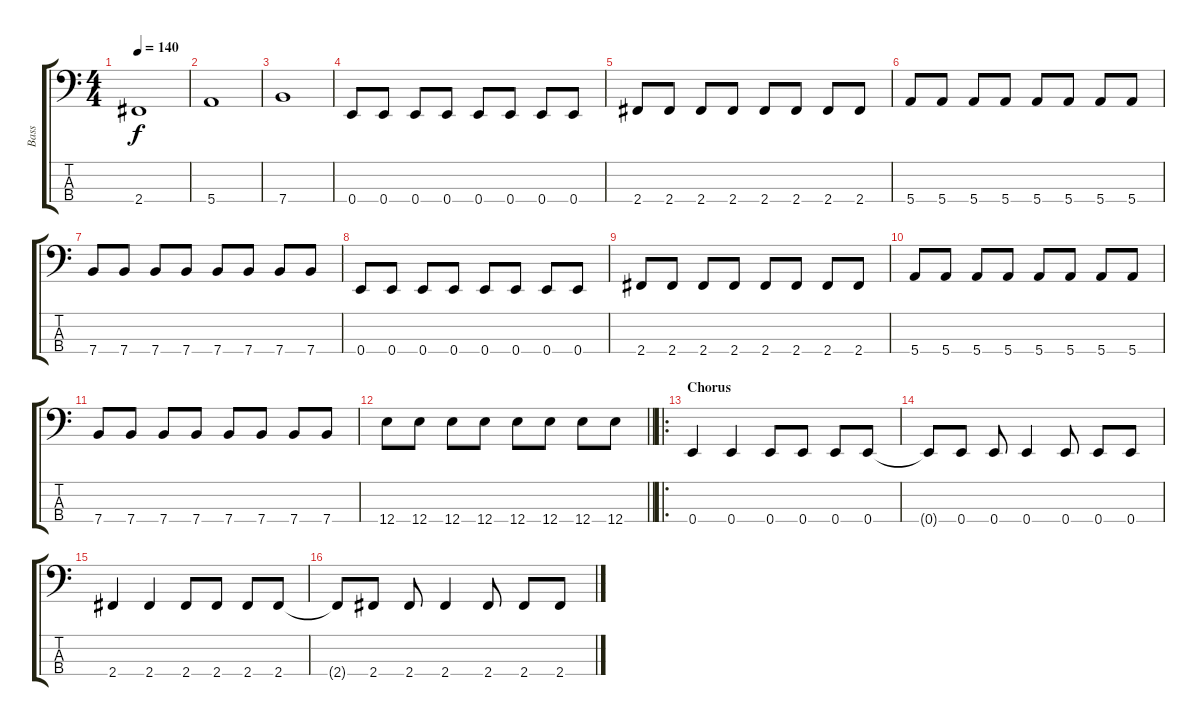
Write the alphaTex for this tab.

\track ("Bass" "Bass") {instrument electricbassfinger}
\staff {score tabs}
\tuning (G2 D2 A1 E1) {hide}
\ts (4 4)
\tempo 140
\clef f4
\ks c
2.4.1{dy f} |
5.4.1 |
7.4.1 |
0.4.8 0.4.8 0.4.8 0.4.8 0.4.8 0.4.8 0.4.8 0.4.8 |
2.4.8 2.4.8 2.4.8 2.4.8 2.4.8 2.4.8 2.4.8 2.4.8 |
5.4.8 5.4.8 5.4.8 5.4.8 5.4.8 5.4.8 5.4.8 5.4.8 |
7.4.8 7.4.8 7.4.8 7.4.8 7.4.8 7.4.8 7.4.8 7.4.8 |
0.4.8 0.4.8 0.4.8 0.4.8 0.4.8 0.4.8 0.4.8 0.4.8 |
2.4.8 2.4.8 2.4.8 2.4.8 2.4.8 2.4.8 2.4.8 2.4.8 |
5.4.8 5.4.8 5.4.8 5.4.8 5.4.8 5.4.8 5.4.8 5.4.8 |
7.4.8 7.4.8 7.4.8 7.4.8 7.4.8 7.4.8 7.4.8 7.4.8 |
\barLineRight lightlight
12.4.8 12.4.8 12.4.8 12.4.8 12.4.8 12.4.8 12.4.8 12.4.8 |
\ro
\section ("" "Chorus")
0.4.4 0.4.4 0.4.8 0.4.8 0.4.8 0.4.8 |
0.4{t}.8 0.4.8 0.4.8 0.4.4 0.4.8 0.4.8 0.4.8 |
2.4.4 2.4.4 2.4.8 2.4.8 2.4.8 2.4.8 |
2.4{t}.8 2.4.8 2.4.8 2.4.4 2.4.8 2.4.8 2.4.8
